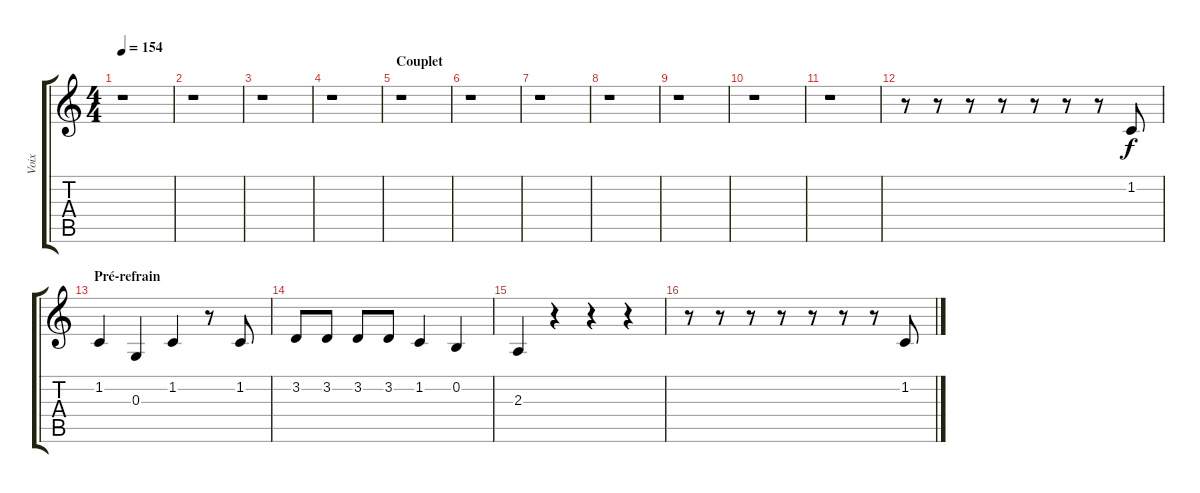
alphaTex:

\track ("Voix" "Voix") {instrument lead6voice}
\staff {score tabs}
\tuning (E4 B3 G3 D3 A2 E2) {hide}
\ts (4 4)
\tempo 154
\clef g2
\ks c
r.1{dy f} |
r.1 |
r.1 |
r.1 |
\section ("" "Couplet")
r.1 |
r.1 |
r.1 |
r.1 |
r.1 |
r.1 |
r.1 |
r.8 r.8 r.8 r.8 r.8 r.8 r.8 1.2.8 |
\section ("" "Pré-refrain")
1.2.4 0.3.4 1.2.4 r.8 1.2.8 |
3.2.8 3.2.8 3.2.8 3.2.8 1.2.4 0.2.4 |
2.3.4 r.4 r.4 r.4 |
r.8 r.8 r.8 r.8 r.8 r.8 r.8 1.2.8
